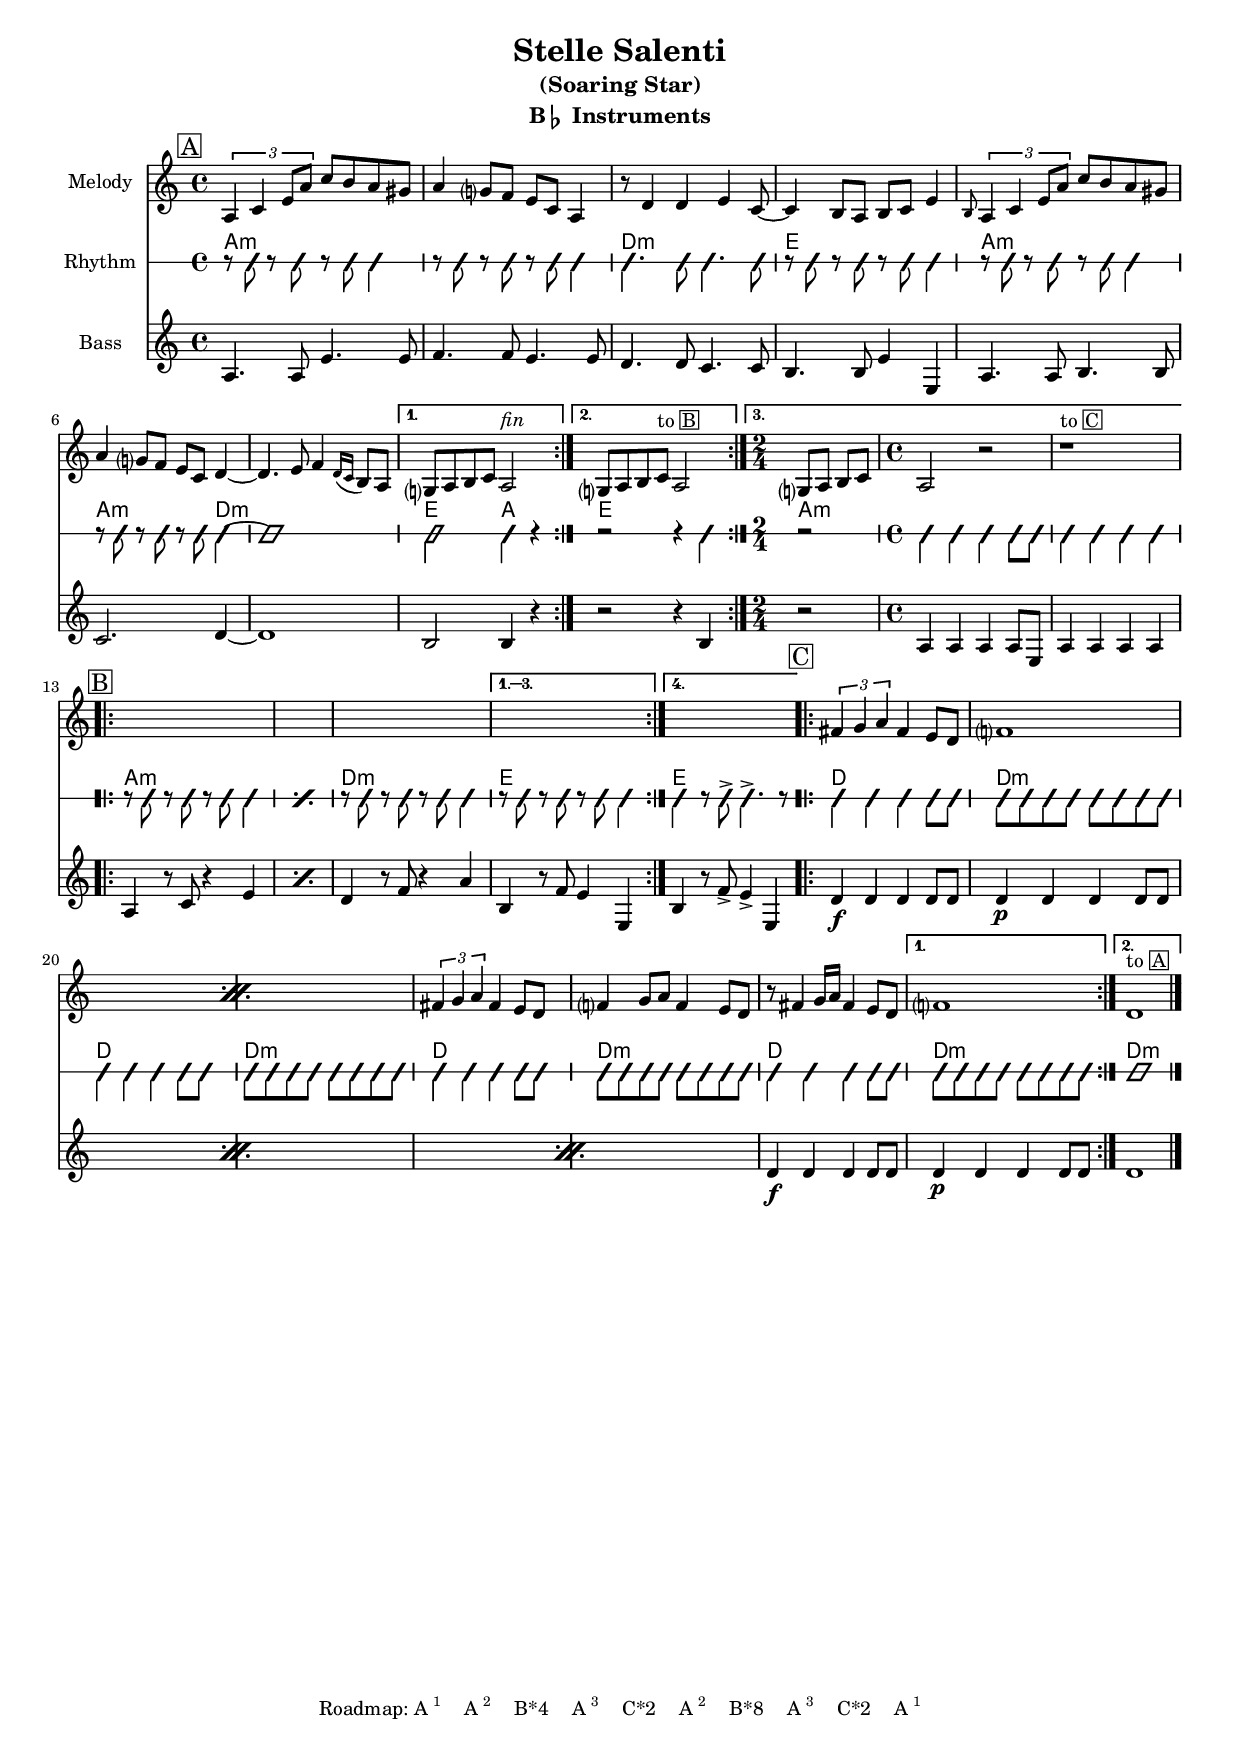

\version "2.8.6"

#(set-global-staff-size 17)


\header{
%   composer          = "Amiel Martin"
  title             = "Stelle Salenti"
  subtitle          = "(Soaring Star)"
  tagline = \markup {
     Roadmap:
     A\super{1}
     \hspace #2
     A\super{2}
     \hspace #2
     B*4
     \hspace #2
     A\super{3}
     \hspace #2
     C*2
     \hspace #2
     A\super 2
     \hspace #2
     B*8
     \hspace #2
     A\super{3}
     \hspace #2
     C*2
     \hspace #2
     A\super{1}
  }

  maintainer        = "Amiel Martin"
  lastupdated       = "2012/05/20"
}

% It don't work...
% \paper {
%   between-system-padding = #1
% }

\layout {
%     indent = #0
  \context {
    \ChordNames
     \override ChordName #'font-size = #1
%      \override ChordName #'font-series = #'bold
  }
}



melody = \relative c'' {
  \set Staff.instrumentName = #"Melody"

  \key g \minor


  \mark \markup { \box "A" }

  \repeat volta 3 {
    \times 2/3 { g4 bes d8 g } bes a g fis |
    g4 f?8 ees d bes g4 |
    r8 c4 c d bes8 ~ |
    bes4 a8 g a bes d4 |

    \grace { a8 }
    \times 2/3 { g4 bes d8 g } bes a g fis |
    g4 f?8 ees d bes c4~ |
    c4. d8 ees4
    \acciaccatura { c16[ bes] }
    a8 g |
  }

  \alternative {
    {
      f?8 g a bes g2^\markup { \italic fin } |
    }
    {

      f?8 g a

      bes^\markup { to \box B } g2 |
%       \once \override Score.RehearsalMark #'self-alignment-X = #RIGHT

    }
    {
      \set Score.measureLength = #(ly:make-moment 2 4) f?8 g a bes |

      \set Score.measureLength = #(ly:make-moment 4 4)
      g2 r2 |

      r1^\markup { to \box C } |
    }
  }

  \mark \markup { \box "B" }

  \improvisationOn
  \repeat volta 4 {
    s1 | s1 | s1 |
  }
  \alternative {
    { s1 |}
    { s1 |}
  }

  \improvisationOff


  \mark \markup { \box "C" }

  \repeat volta 2 {
    \repeat percent 2 {
      \times 2/3 { e'4 f g } e d8 c |
      ees?1 |
    }

    \times 2/3 { e4 f g } e d8 c |
    ees?4 f8 g ees4 d8 c |

    r8 e4 f16 g e4 d8 c |
  }

  \alternative {
    { ees?1 | }
    { c1^\markup { to \box A } | }
  }

  \bar "|."
}

chordnames = \chordmode {
  \set Score.markFormatter = #format-mark-circle-letters
  \set chordChanges = ##t

  \mark \markup { \box "A" }

  \repeat volta 3 {
    g1:m |
    g1:m |
    c1:m |
    d1 |

    g1:m |
    g2.:m c4:m |
    c1:m |
  }

  \alternative {
    { d2 g2 | }
    {
      \set chordChanges = ##f
      d1 |
      \set chordChanges = ##t
    }

    {
      \time 2/4
      g2:m |
      \time 4/4

      g1:m |
      g1:m |
    }
  }

  \mark \markup { \box "B" }

  \repeat volta 4 {
    \set chordChanges = ##f
    g1:m |
    \set chordChanges = ##t

    g1:m |
    c1:m |
  }

  \alternative {
    { d1 |}
    { d1 |}
  }

  \mark \markup { \box "C" }

  \repeat volta 2 {
    c1 |
    c1:m |
    c1 |
    c1:m |
    c1 |
    c1:m |
    c1 |
  }

  \alternative {
    { c1:m |}
    {
      \set chordChanges = ##f
      c1:m |
      \set chordChanges = ##t
    }
  }


}



rhythm = \relative c' {
  \set Score.markFormatter = #format-mark-circle-letters
  \set Staff.instrumentName = #"Rhythm"
  \clef percussion
  \override Stem #'direction = #down

  \improvisationOn

  \mark \markup { \box "A" }

  \repeat volta 3 {

    r8 g8 r8 g8 r8 g8 g4 |
    r8 g8 r8 g8 r8 g8 g4 |
    c4. c8 c4. c8 |
    r8 g8 r8 g8 r8 g8 g4 |

    r8 g8 r8 g8 r8 g8 g4 |
    r8 g8 r8 g8 r8 g8 c4 ~ |
    c1 |
  }

  \alternative {
    { d2 d4 r4 | }
    { r2 r4 d4 | }
    {
      \set Score.measureLength = #(ly:make-moment 2 4) r2 |
      \set Score.measureLength = #(ly:make-moment 4 4)

      g4 g g g8 d |
      g4 g g g4 |
    }
  }

  \mark \markup { \box "B" }

  \repeat volta 4 {
    \repeat percent 2 {
      r8 g8 r8 g8 r8 g8 g4 |
    }
    r8 g8 r8 g8 r8 g8 g4 |
  }

  \alternative {
    { r8 g8 r8 g8 r8 g8 g4 |}
    { g4 r8 ees'8-> d4.-> r8 |}
  }


  \mark \markup { \box "C" }

  \repeat volta 2 {
    \repeat unfold 2 { % unfold
      c4 c c c8 c |
      c8 c c c c c c c |
    }

    c4 c c c8 c |
    c8 c c c c c c c |

    c4 c c c8 c |
  }

  \alternative {
    { c8 c c c c c c c |}
    { c1 |}
  }


}


bass = \relative c {
  \set Score.markFormatter = #format-mark-circle-letters
  \set Staff.instrumentName = #"Bass"
  \key g \minor

  \mark \markup { \box "A" }

  \repeat volta 3 {
    g4. g8 d'4. d8 |
    ees4. ees8 d4. d8 |
    c4. c8 bes4. bes8 |
    a4. a8 d4 d, |

    g4. g8 a4. a8 |
    bes2. c4~ |
    c1 |
  }

  \alternative {
    { a2 a4 r4 | }
    { r2 r4 a4 | }
    {
      \set Score.measureLength = #(ly:make-moment 2 4) r2 |
      \set Score.measureLength = #(ly:make-moment 4 4)

      g4 g g g8 d |
      g4 g g g4 |
    }
  }

  \mark \markup { \box "B" }

  \repeat volta 4 {
    \repeat percent 2 {
      g4 r8 bes8 r4 d4 |
    }
%     g,4 r8 bes8 r4 d4 |
    c4 r8 ees8 r4 g4 |
  }

  \alternative {
    { a,4 r8 ees'8 d4 d,4 | }
    { a'4 r8 ees'8-> d4-> d,4 | }
  }


  \mark \markup { \box "C" }

  \repeat volta 2 {
    \repeat percent 3 {
      c'4\f c c c8 c |
      c4\p c c c8 c |
    }

    c4\f c c c8 c |
  }

  \alternative {
    { c4\p c c c8 c |}
    { c1 |}
  }



}


\header {
  instrument = \markup { "B" \flat " Instruments" }
}

\score {
  <<
    \time 4/4

    \new Staff {
      \transpose bes c
      \melody
    }

    \new ChordNames {
      \transpose bes c
      \chordnames
    }

    \new RhythmicStaff {
      \rhythm
    }

    \new Staff {
      \clef treble
      \transpose bes c''
      \bass
    }
  >>
}

